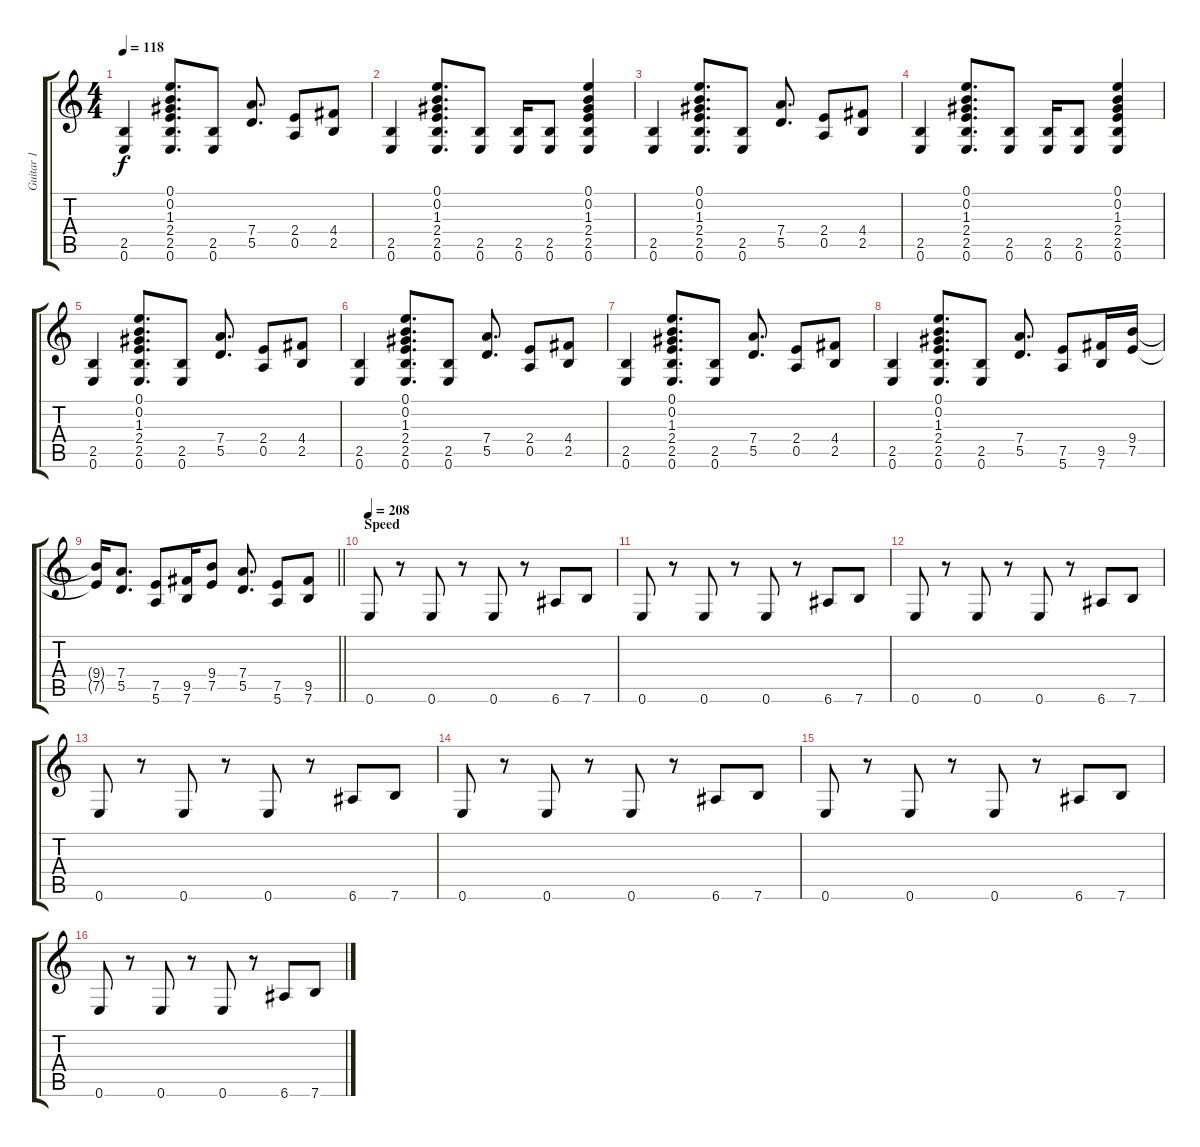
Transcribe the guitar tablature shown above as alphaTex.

\track ("Guitar 1" "Guitar 1") {instrument overdrivenguitar}
\staff {score tabs}
\tuning (E4 B3 G3 D3 A2 E2) {hide}
\ts (4 4)
\tempo 118
\clef g2
\ks c
(2.5 0.6).4{dy f} (0.1 0.2 1.3 2.4 2.5 0.6).8{d} (2.5 0.6).8 (7.4 5.5).8{d} (2.4 0.5).8 (4.4 2.5).8 |
(2.5 0.6).4 (0.1 0.2 1.3 2.4 2.5 0.6).8{d} (2.5 0.6).8 (2.5 0.6).16 (2.5 0.6).8 (0.1 0.2 1.3 2.4 2.5 0.6).4 |
(2.5 0.6).4 (0.1 0.2 1.3 2.4 2.5 0.6).8{d} (2.5 0.6).8 (7.4 5.5).8{d} (2.4 0.5).8 (4.4 2.5).8 |
(2.5 0.6).4 (0.1 0.2 1.3 2.4 2.5 0.6).8{d} (2.5 0.6).8 (2.5 0.6).16 (2.5 0.6).8 (0.1 0.2 1.3 2.4 2.5 0.6).4 |
(2.5 0.6).4 (0.1 0.2 1.3 2.4 2.5 0.6).8{d} (2.5 0.6).8 (7.4 5.5).8{d} (2.4 0.5).8 (4.4 2.5).8 |
(2.5 0.6).4 (0.1 0.2 1.3 2.4 2.5 0.6).8{d} (2.5 0.6).8 (7.4 5.5).8{d} (2.4 0.5).8 (4.4 2.5).8 |
(2.5 0.6).4 (0.1 0.2 1.3 2.4 2.5 0.6).8{d} (2.5 0.6).8 (7.4 5.5).8{d} (2.4 0.5).8 (4.4 2.5).8 |
(2.5 0.6).4 (0.1 0.2 1.3 2.4 2.5 0.6).8{d} (2.5 0.6).8 (7.4 5.5).8{d} (7.5 5.6).8 (9.5 7.6).16 (9.4 7.5).16 |
\barLineRight lightlight
(9.4{t} 7.5{t}).16 (7.4 5.5).8{d} (7.5 5.6).8 (9.5 7.6).16 (9.4 7.5).8 (7.4 5.5).8{d} (7.5 5.6).8 (9.5 7.6).8 |
\section ("" "Speed")
\tempo 208
0.6.8 r.8 0.6.8 r.8 0.6.8 r.8 6.6.8 7.6.8 |
0.6.8 r.8 0.6.8 r.8 0.6.8 r.8 6.6.8 7.6.8 |
0.6.8 r.8 0.6.8 r.8 0.6.8 r.8 6.6.8 7.6.8 |
0.6.8 r.8 0.6.8 r.8 0.6.8 r.8 6.6.8 7.6.8 |
0.6.8 r.8 0.6.8 r.8 0.6.8 r.8 6.6.8 7.6.8 |
0.6.8 r.8 0.6.8 r.8 0.6.8 r.8 6.6.8 7.6.8 |
0.6.8 r.8 0.6.8 r.8 0.6.8 r.8 6.6.8 7.6.8
